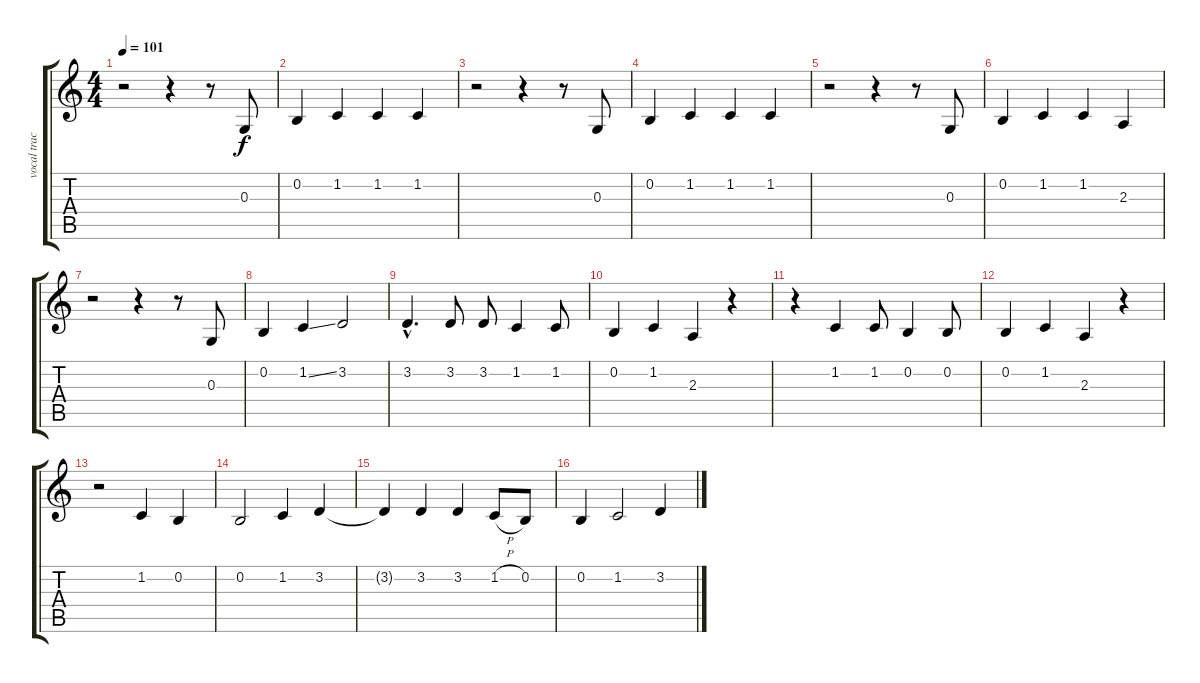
\track ("vocal track" "vocal trac") {instrument synthvoice}
\staff {score tabs}
\tuning (E4 B3 G3 D3 A2 E2) {hide}
\ts (4 4)
\tempo 101
\clef g2
\ks c
r.2{dy f} r.4 r.8 0.3.8 |
0.2.4 1.2.4 1.2.4 1.2.4 |
r.2 r.4 r.8 0.3.8 |
0.2.4 1.2.4 1.2.4 1.2.4 |
r.2 r.4 r.8 0.3.8 |
0.2.4 1.2.4 1.2.4 2.3.4 |
r.2 r.4 r.8 0.3.8 |
0.2.4 1.2{ss}.4 3.2.2 |
3.2{hac}.4{d} 3.2.8 3.2.8 1.2.4 1.2.8 |
0.2.4 1.2.4 2.3.4 r.4 |
r.4 1.2.4 1.2.8 0.2.4 0.2.8 |
0.2.4 1.2.4 2.3.4 r.4 |
r.2 1.2.4 0.2.4 |
0.2.2 1.2.4 3.2.4 |
3.2{t}.4 3.2.4 3.2.4 1.2{h}.8 0.2.8 |
0.2.4 1.2.2 3.2.4
